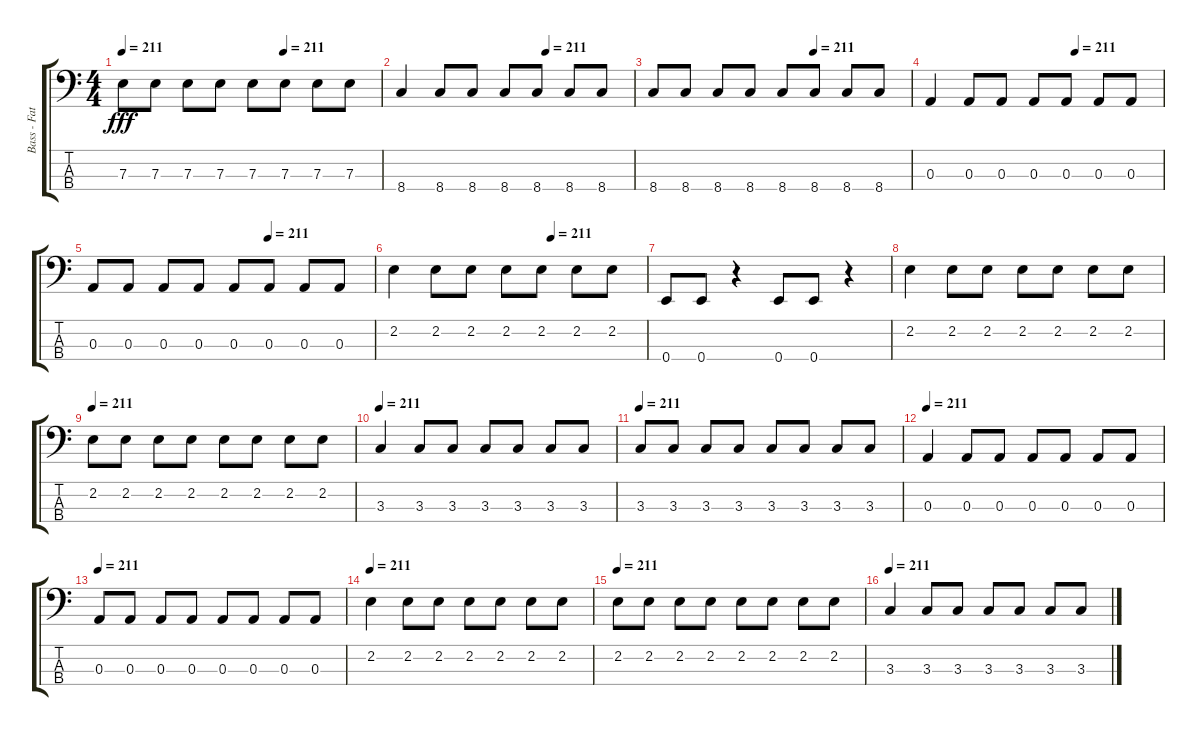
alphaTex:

\track ("Bass - Fat Mike" "Bass - Fat") {instrument electricbasspick}
\staff {score tabs}
\tuning (G2 D2 A1 E1) {hide}
\ts (4 4)
\tempo 211
\tempo (211 0.625)
\clef f4
\ks c
7.3.8{dy fff} 7.3.8 7.3.8 7.3.8 7.3.8 7.3.8 7.3.8 7.3.8 |
\tempo (211 0.625)
8.4.4 8.4.8 8.4.8 8.4.8 8.4.8 8.4.8 8.4.8 |
\tempo (211 0.625)
8.4.8 8.4.8 8.4.8 8.4.8 8.4.8 8.4.8 8.4.8 8.4.8 |
\tempo (211 0.625)
0.3.4 0.3.8 0.3.8 0.3.8 0.3.8 0.3.8 0.3.8 |
\tempo (211 0.625)
0.3.8 0.3.8 0.3.8 0.3.8 0.3.8 0.3.8 0.3.8 0.3.8 |
\tempo (211 0.625)
2.2.4 2.2.8 2.2.8 2.2.8 2.2.8 2.2.8 2.2.8 |
0.4.8 0.4.8 r.4 0.4.8 0.4.8 r.4 |
2.2.4 2.2.8 2.2.8 2.2.8 2.2.8 2.2.8 2.2.8 |
\tempo 211
2.2.8 2.2.8 2.2.8 2.2.8 2.2.8 2.2.8 2.2.8 2.2.8 |
\tempo 211
3.3.4 3.3.8 3.3.8 3.3.8 3.3.8 3.3.8 3.3.8 |
\tempo 211
3.3.8 3.3.8 3.3.8 3.3.8 3.3.8 3.3.8 3.3.8 3.3.8 |
\tempo 211
0.3.4 0.3.8 0.3.8 0.3.8 0.3.8 0.3.8 0.3.8 |
\tempo 211
0.3.8 0.3.8 0.3.8 0.3.8 0.3.8 0.3.8 0.3.8 0.3.8 |
\tempo 211
2.2.4 2.2.8 2.2.8 2.2.8 2.2.8 2.2.8 2.2.8 |
\tempo 211
2.2.8 2.2.8 2.2.8 2.2.8 2.2.8 2.2.8 2.2.8 2.2.8 |
\tempo 211
3.3.4 3.3.8 3.3.8 3.3.8 3.3.8 3.3.8 3.3.8
